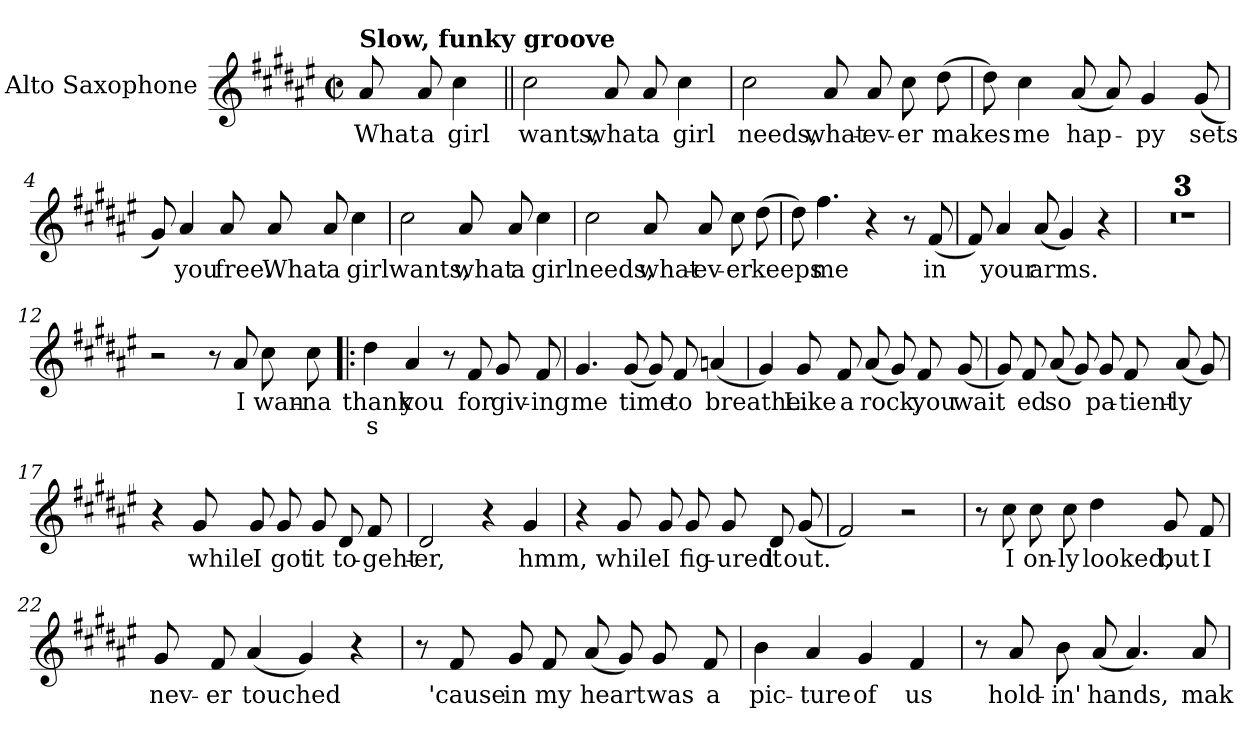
**kern	**text	**text
*part1	*part1	*part1
*staff1	*staff1	*staff1
*I"Alto Saxophone	*	*
*I'A. Sax.	*	*
*clefG2	*	*
*ITrd5c9	*	*
*k[f#c#g#]	*	*
*A:	*	*
*M2/2	*	*
*met(c|)	*	*
*MM144	*	*
=	=	=
!LO:TX:a:B:t=Slow, funky groove	!	!
8c#L	-What	.
8c#	-a	.
4e	-girl	.
=1||	=1||	=1||
2e	-wants,	.
8c#L	-what	.
8c#	-a	.
4e	-girl	.
=2	=2	=2
2e	-needs,	.
8c#L	-what-	.
8c#	-ev-	.
8e	-er	.
(8f#	-makes	.
=3	=3	=3
8f#L)	.	.
4e	-me	.
(8c#	-hap-	.
8c#L)	.	.
4B	-py	.
(8B	-sets	.
=4	=4	=4
8BL)	.	.
4c#	-you	.
8c#	-free.	.
8c#L	-What	.
8c#	-a	.
4e	-girl	.
=5	=5	=5
2e	-wants,	.
8c#L	-what	.
8c#	-a	.
4e	-girl	.
=6	=6	=6
2e	-needs,	.
8c#L	-what-	.
8c#	-ev-	.
8e	-er	.
(8f#	-keeps	.
=7	=7	=7
8f#L)	.	.
4.a	-me	.
4r	.	.
8r	.	.
(8A	-in	.
=8	=8	=8
8AL)	.	.
4c#	-your	.
(8c#	-arms.	.
4B)	.	.
4r	.	.
=9	=9	=9
1r	.	.
=10	=10	=10
1r	.	.
=11	=11	=11
1r	.	.
=12	=12	=12
2r	.	.
8r	.	.
8c#	-I	.
8eL	-wan-	.
8e	-na	.
=13!|:	=13!|:	=13!|:
4f#	-thank	-s
4c#	-you	.
8r	.	.
8A	-for	.
8BL	-giv-	.
8A	-ing	.
=14	=14	=14
4.B	-me	.
(8B	-time	.
8BL)	.	.
8A	-to	.
(4c	-breathe.	.
=15	=15	=15
4B)	.	.
8BL	-Like	.
8A	-a	.
(8c#L	-rock,	.
8B)	.	.
8A	-you	.
(8B	-wait	.
=16	=16	=16
8BL)	.	.
8A	-ed	.
(8c#	-so	.
8B)	.	.
8BL	-pa-	.
8A	-tient-	.
(8c#	-ly	.
8B)	.	.
=17	=17	=17
4r	.	.
8BL	-while	.
8B	-I	.
8BL	-got	.
8B	-it	.
8F#	-to-	.
8A	-geht-	.
=18	=18	=18
2F#	-er,	.
4r	.	.
4B	-hmm,	.
=19	=19	=19
4r	.	.
8BL	-while	.
8B	-I	.
8BL	-fig-	.
8B	-ured	.
8F#	-it	.
(8B	-out.	.
=20	=20	=20
2A)	.	.
2r	.	.
=21	=21	=21
8r	.	.
8e	-I	.
8eL	-on-	.
8e	-ly	.
4f#	-looked,	.
8BL	-but	.
8A	-I	.
=22	=22	=22
8BL	-nev-	.
8A	-er	.
(4c#	-touched	.
4B)	.	.
4r	.	.
=23	=23	=23
8r	.	.
8A	-'cause	.
8BL	-in	.
8A	-my	.
(8c#L	-heart	.
8B)	.	.
8B	-was	.
8A	-a	.
=24	=24	=24
4d	-pic-	.
4c#	-ture	.
4B	-of	.
4A	-us	.
=25	=25	=25
8r	.	.
8c#	-hold-	.
8dL	-in'	.
(8c#	-hands,	.
4.c#)	.	.
8c#	-mak-	.
=	=	=
*-	*-	*-
